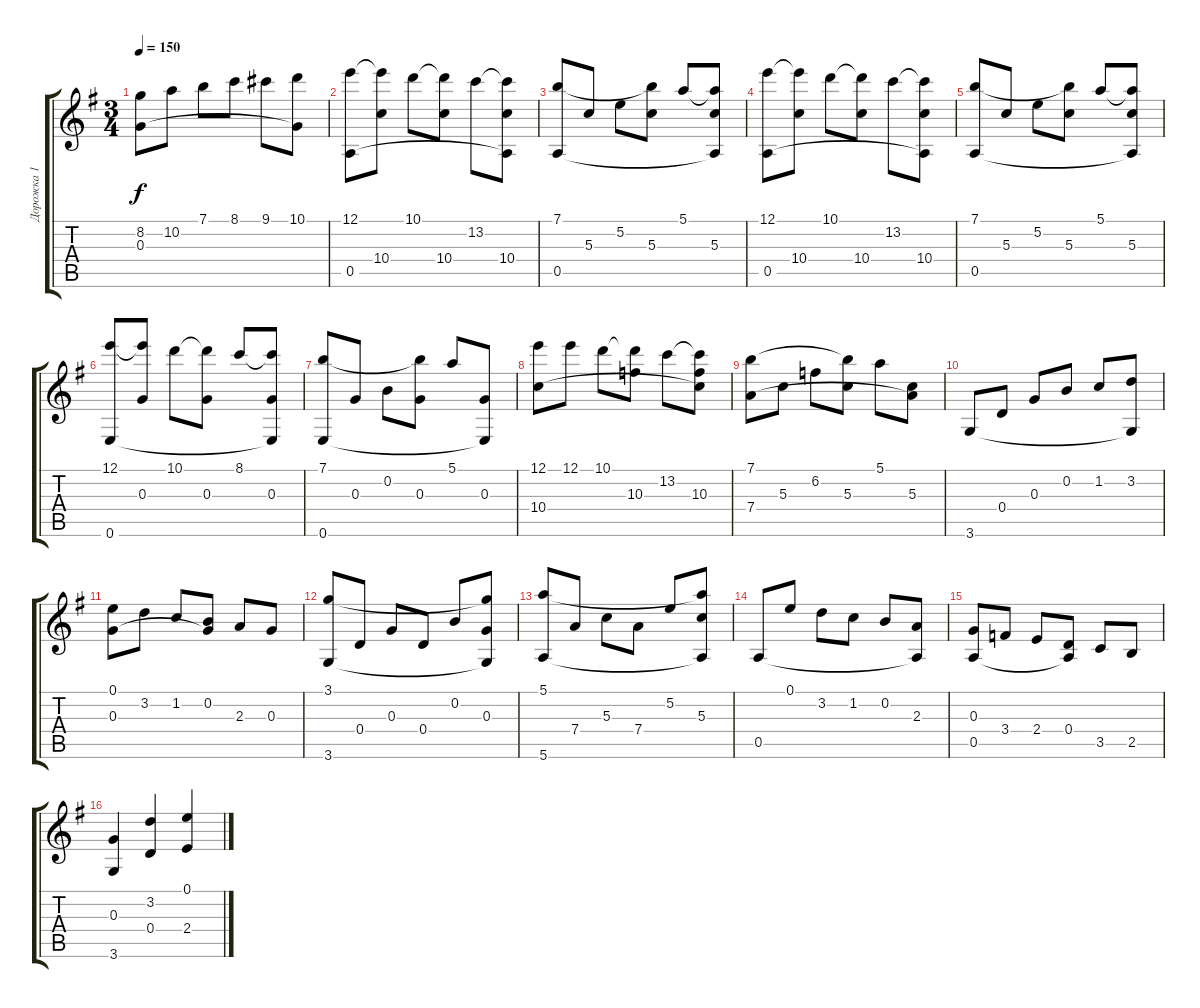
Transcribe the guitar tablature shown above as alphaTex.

\track ("Дорожка 1" "Дорожка 1") {instrument acousticguitarnylon}
\staff {score tabs}
\tuning (E4 B3 G3 D3 A2 E2) {hide}
\ts (3 4)
\tempo 150
\clef g2
\ks eminor
(8.2 0.3).8{dy f} 10.2.8 7.1.8 8.1.8 9.1.8 (10.1 0.3{t}).8 |
(12.1 0.5).8 (12.1{t} 10.4).8 10.1.8 (10.1{t} 10.4).8 13.2.8 (13.2{t} 10.4 0.5{t}).8 |
(7.1 0.5).8 5.3.8 5.2.8 (7.1{t} 5.3).8 5.1.8 (5.1{t} 5.3 0.5{t}).8 |
(12.1 0.5).8 (12.1{t} 10.4).8 10.1.8 (10.1{t} 10.4).8 13.2.8 (13.2{t} 10.4 0.5{t}).8 |
(7.1 0.5).8 5.3.8 5.2.8 (7.1{t} 5.3).8 5.1.8 (5.1{t} 5.3 0.5{t}).8 |
(12.1 0.6).8 (12.1{t} 0.3).8 10.1.8 (10.1{t} 0.3).8 8.1.8 (8.1{t} 0.3 0.6{t}).8 |
(7.1 0.6).8 0.3.8 0.2.8 (7.1{t} 0.3).8 5.1.8 (0.3 0.6{t}).8 |
(12.1 10.4).8 12.1.8 10.1.8 (10.1{t} 10.3).8 13.2.8 (13.2{t} 10.3 10.4{t}).8 |
(7.1 7.4).8 5.3.8 6.2.8 (7.1{t} 5.3).8 5.1.8 (5.3 7.4{t}).8 |
3.6.8 0.4.8 0.3.8 0.2.8 1.2.8 (3.2 3.6{t}).8 |
(0.1 0.3).8 3.2.8 1.2.8 (0.2 0.3{t}).8 2.3.8 0.3.8 |
(3.1 3.6).8 0.4.8 0.3.8 0.4.8 0.2.8 (3.1{t} 0.3 3.6{t}).8 |
(5.1 5.6).8 7.4.8 5.3.8 7.4.8 5.2.8 (5.1{t} 5.3 5.6{t}).8 |
0.5.8 0.1.8 3.2.8 1.2.8 0.2.8 (2.3 0.5{t}).8 |
(0.3 0.5).8 3.4.8 2.4.8 (0.4 0.5{t}).8 3.5.8 2.5.8 |
(0.3 3.6).4 (3.2 0.4).4 (0.1 2.4).4
